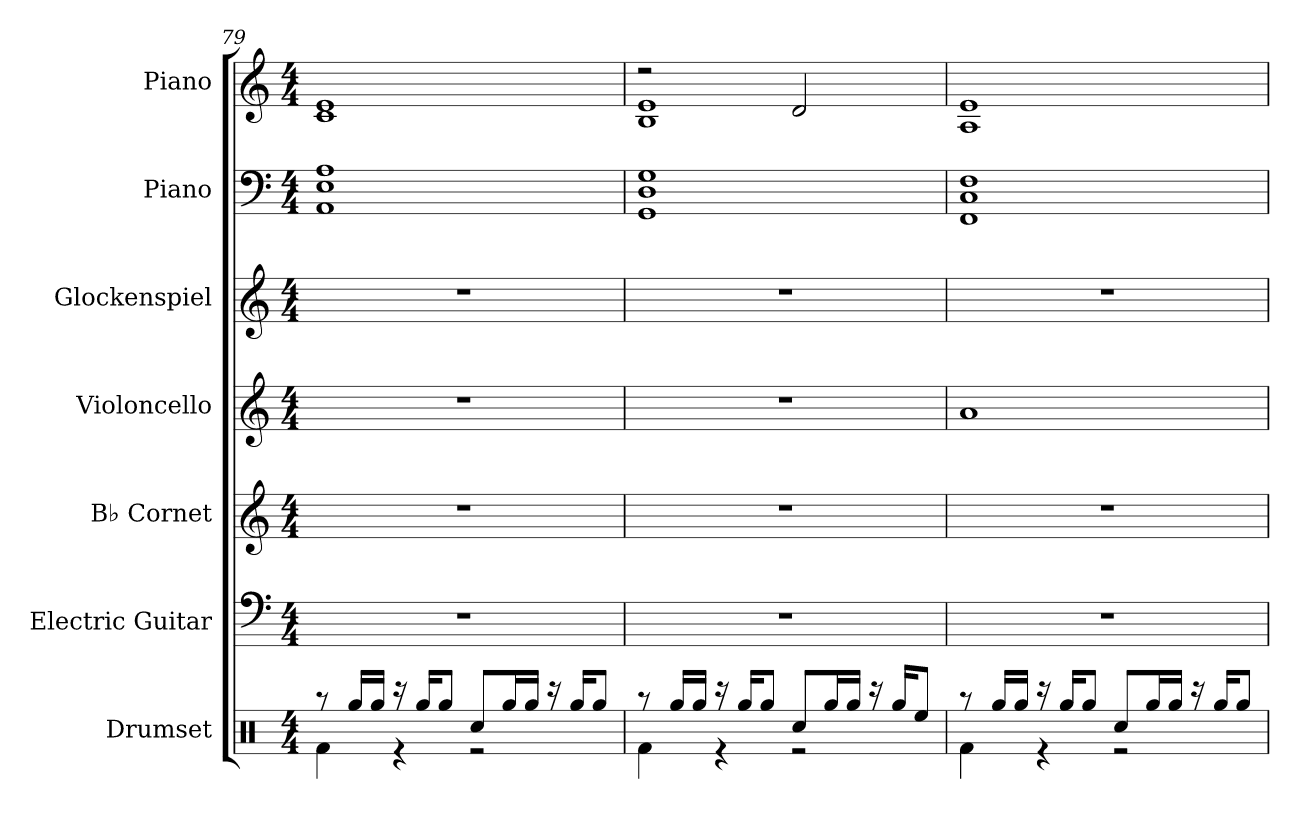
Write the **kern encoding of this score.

**kern	**kern	**kern	**kern	**kern	**kern	**kern
*part7	*part6	*part5	*part4	*part3	*part2	*part1
*staff7	*staff6	*staff5	*staff4	*staff3	*staff2	*staff1
*I"Drumset	*I"Electric Guitar	*I"B♭ Cornet	*I"Violoncello	*I"Glockenspiel	*I"Piano	*I"Piano
*I'Drs.	*I'El. Guit.	*I'B♭ Cnt.	*I'Vc.	*I'Glk.	*I'Pno.	*I'Pno.
!!LO:PB:g=z
*clefX	*clefF5	*clefG2	*clefG2	*clefG2	*clefF4	*clefG2
*	*	*ITrd1c2	*	*ITrd-14c-24	*	*
*k[]	*k[]	*k[b-e-]	*k[]	*k[]	*k[]	*k[]
*M4/4	*M4/4	*M4/4	*M4/4	*M4/4	*M4/4	*M4/4
=79	=79	=79	=79	=79	=79	=79
*^	*	*	*	*	*	*
8r	4Rf\	1r	1r	1r	1r	1AA 1E 1A	1c 1e
16Rgg/LL	.	.	.	.	.	.	.
16Rgg/JJ	.	.	.	.	.	.	.
16r	4r	.	.	.	.	.	.
16Rgg/KL	.	.	.	.	.	.	.
8Rgg/J	.	.	.	.	.	.	.
8Rcc/L	2r	.	.	.	.	.	.
16Rgg/L	.	.	.	.	.	.	.
16Rgg/JJ	.	.	.	.	.	.	.
16r	.	.	.	.	.	.	.
16Rgg/KL	.	.	.	.	.	.	.
8Rgg/J	.	.	.	.	.	.	.
=80	=80	=80	=80	=80	=80	=80	=80
*	*	*	*	*	*	*	*^
8r	4Rf\	1r	1r	1r	1r	1GG 1D 1G	2r	1B 1e
16Rgg/LL	.	.	.	.	.	.	.	.
16Rgg/JJ	.	.	.	.	.	.	.	.
16r	4r	.	.	.	.	.	.	.
16Rgg/KL	.	.	.	.	.	.	.	.
8Rgg/J	.	.	.	.	.	.	.	.
8Rcc/L	2r	.	.	.	.	.	2d/	.
16Rgg/L	.	.	.	.	.	.	.	.
16Rgg/JJ	.	.	.	.	.	.	.	.
16r	.	.	.	.	.	.	.	.
16Rgg/KL	.	.	.	.	.	.	.	.
8Ree/J	.	.	.	.	.	.	.	.
*	*	*	*	*	*	*	*v	*v
=81	=81	=81	=81	=81	=81	=81	=81
8r	4Rf\	1r	1r	1a	1r	1FF 1C 1F	1A 1e
16Rgg/LL	.	.	.	.	.	.	.
16Rgg/JJ	.	.	.	.	.	.	.
16r	4r	.	.	.	.	.	.
16Rgg/KL	.	.	.	.	.	.	.
8Rgg/J	.	.	.	.	.	.	.
8Rcc/L	2r	.	.	.	.	.	.
16Rgg/L	.	.	.	.	.	.	.
16Rgg/JJ	.	.	.	.	.	.	.
16r	.	.	.	.	.	.	.
16Rgg/KL	.	.	.	.	.	.	.
8Rgg/J	.	.	.	.	.	.	.
*v	*v	*	*	*	*	*	*
=	=	=	=	=	=	=
*-	*-	*-	*-	*-	*-	*-
